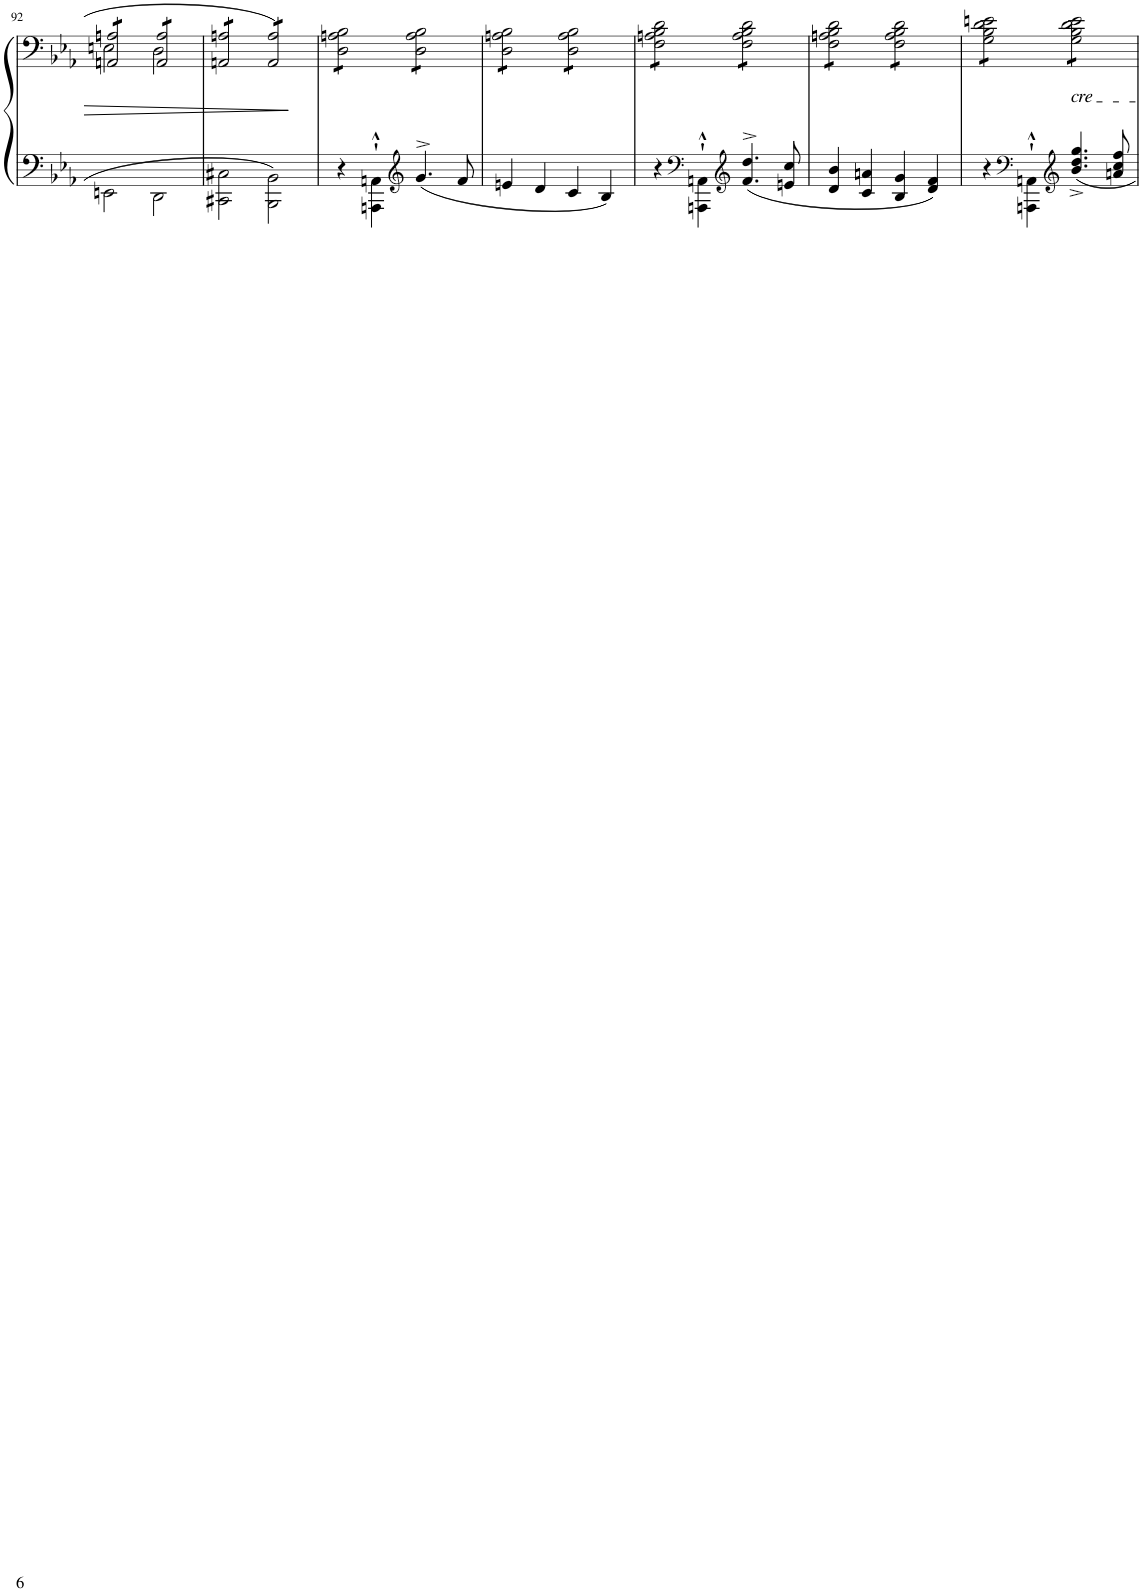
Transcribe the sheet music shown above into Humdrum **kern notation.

**kern	**kern
*part1	*part1
*staff2	*staff1
*I"Piano	*
*I'Pno.	*
!!LO:PB:g=z
*clefF4	*clefF4
*k[b-e-a-]	*k[b-e-a-]
*M2/2	*M2/2
*met(c|)	*met(c|)
=92	=92
*	*^
*	*tremolo	*
2EEn\	8AAn/ 8An/L	2En\
.	8AAn/ 8An/	.
.	8AAn/ 8An/	.
.	8AAn/ 8An/J	.
2DD\	8AA/ 8A/L	2D\
.	8AA/ 8A/	.
.	8AA/ 8A/	.
.	8AA/ 8A/J	.
*	*v	*v
=93	=93
2CC#X\ 2C#X\	8AAn/ 8An/L
.	8AAn/ 8An/
.	8AAn/ 8An/
.	8AAn/ 8An/J
2BBB-\ 2BB-\	8AA/ 8A/L
.	8AA/ 8A/
.	8AA/ 8A/
.	8AA/ 8A/J
=94	=94
4r	8D\ 8An\ 8B-\L
.	8D\ 8An\ 8B-\
4AAAn\`^^ 4AAn\`^^	8D\ 8An\ 8B-\
.	8D\ 8An\ 8B-\J
*clefG2	*
4.g^>/	8D\ 8A\ 8B-\L
.	8D\ 8A\ 8B-\
.	8D\ 8A\ 8B-\
8f/	8D\ 8A\ 8B-\J
=95	=95
4en/	8D\ 8An\ 8B-\L
.	8D\ 8An\ 8B-\
4d/	8D\ 8An\ 8B-\
.	8D\ 8An\ 8B-\J
4c/	8D\ 8A\ 8B-\L
.	8D\ 8A\ 8B-\
4B-/	8D\ 8A\ 8B-\
.	8D\ 8A\ 8B-\J
=96	=96
4r	8F\ 8An\ 8B-\ 8d\L
.	8F\ 8An\ 8B-\ 8d\
*clefF4	*
4AAAn\`^^ 4AAn\`^^	8F\ 8An\ 8B-\ 8d\
.	8F\ 8An\ 8B-\ 8d\J
*clefG2	*
4.f/^> 4.dd/^>	8F\ 8A\ 8B-\ 8d\L
.	8F\ 8A\ 8B-\ 8d\
.	8F\ 8A\ 8B-\ 8d\
8en/ 8cc/	8F\ 8A\ 8B-\ 8d\J
=97	=97
4d/ 4b-/	8F\ 8An\ 8B-\ 8d\L
.	8F\ 8An\ 8B-\ 8d\
4c/ 4an/	8F\ 8An\ 8B-\ 8d\
.	8F\ 8An\ 8B-\ 8d\J
4B-/ 4g/	8F\ 8A\ 8B-\ 8d\L
.	8F\ 8A\ 8B-\ 8d\
4d/ 4f/	8F\ 8A\ 8B-\ 8d\
.	8F\ 8A\ 8B-\ 8d\J
=98	=98
4r	8G\ 8B-\ 8d\ 8en\L
.	8G\ 8B-\ 8d\ 8en\
*clefF4	*
4AAAn\`^^ 4AAn\`^^	8G\ 8B-\ 8d\ 8en\
.	8G\ 8B-\ 8d\ 8en\J
*clefG2	*
!	!LO:TX:b:i:t=cre
4.b-/^ 4.dd/^ 4.gg/^	8G\ 8B-\ 8d\ 8e\L
.	8G\ 8B-\ 8d\ 8e\
.	8G\ 8B-\ 8d\ 8e\
8an/ 8cc/ 8ff/	8G\ 8B-\ 8d\ 8e\J
*	*Xtremolo
=	=
*-	*-
